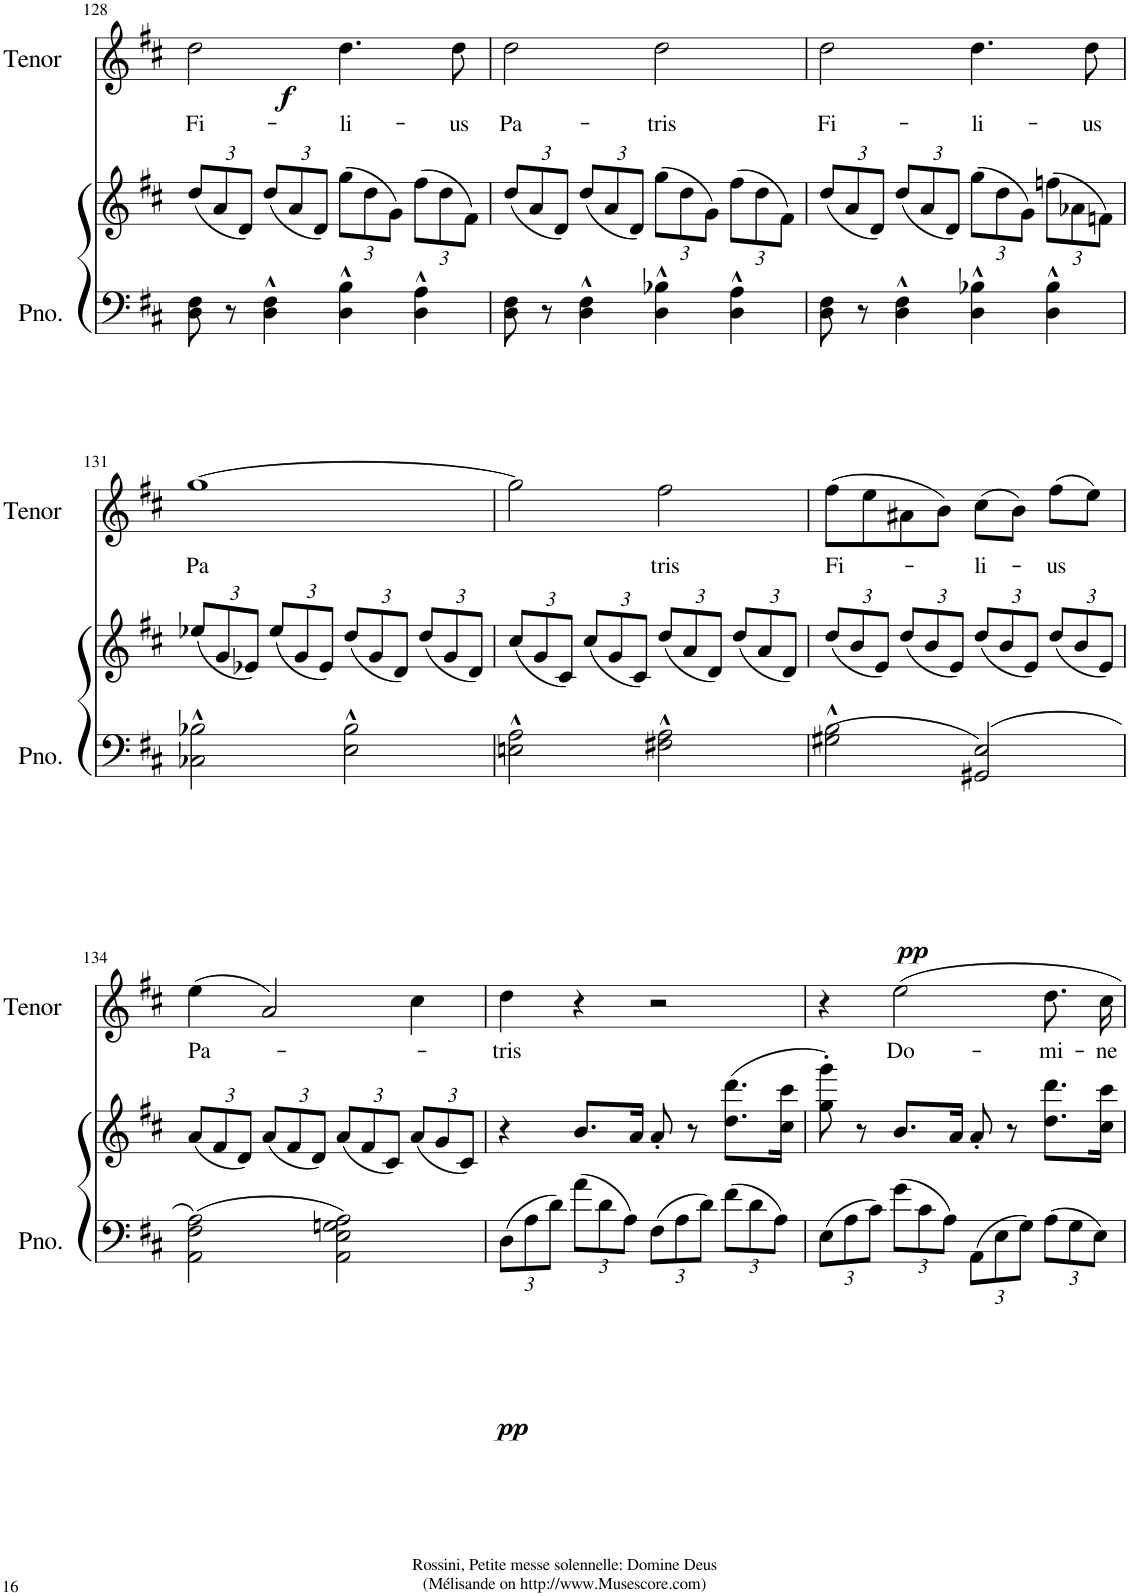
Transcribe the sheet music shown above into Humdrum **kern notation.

**kern	**dynam	**kern	**kern	**text	**dynam
*part3	*part3	*part2	*part1	*part1	*part1
*staff3	*staff3	*staff2	*staff1	*staff1	*staff1
*I"Piano	*	*I"Acoustic G	*I"Tenor	*	*
*I'Pno.	*	*	*I'Tenor	*	*
!!LO:PB:g=z
*clefF4	*	*clefG2	*clefG2	*	*
*k[f#c#]	*	*k[f#c#]	*k[f#c#]	*	*
*M4/4	*	*M4/4	*M4/4	*	*
*	*	*Xbrackettup	*	*	*
=128	=128	=128	=128	=128	=128
!	!	!	!	!LO:LY:b	!LO:DY:b
8D\ 8F#\	.	(12dd/L	2dd\	Fi-	f
.	.	12a/	.	.	.
8r	.	.	.	.	.
.	.	12d/J)	.	.	.
4D\^^ 4F#\^^	.	(12dd/L	.	.	.
.	.	12a/	.	.	.
.	.	12d/J)	.	.	.
!	!	!	!	!LO:LY:b	!
4D\^^ 4B\^^	.	(12gg\L	4.dd\	-li-	.
.	.	12dd\	.	.	.
.	.	12g\J)	.	.	.
4D\^^ 4A\^^	.	(12ff#\L	.	.	.
.	.	12dd\	.	.	.
!	!	!	!	!LO:LY:b	!
.	.	.	8dd\	-us	.
.	.	12f#\J)	.	.	.
=129	=129	=129	=129	=129	=129
!	!	!	!	!LO:LY:b	!
8D\ 8F#\	.	(12dd/L	2dd\	Pa-	.
.	.	12a/	.	.	.
8r	.	.	.	.	.
.	.	12d/J)	.	.	.
4D\^^ 4F#\^^	.	(12dd/L	.	.	.
.	.	12a/	.	.	.
.	.	12d/J)	.	.	.
!	!	!	!	!LO:LY:b	!
4D\^^ 4B-X\^^	.	(12gg\L	2dd\	-tris	.
.	.	12dd\	.	.	.
.	.	12g\J)	.	.	.
4D\^^ 4A\^^	.	(12ff#\L	.	.	.
.	.	12dd\	.	.	.
.	.	12f#\J)	.	.	.
=130	=130	=130	=130	=130	=130
!	!	!	!	!LO:LY:b	!
8D\ 8F#\	.	(12dd/L	2dd\	Fi-	.
.	.	12a/	.	.	.
8r	.	.	.	.	.
.	.	12d/J)	.	.	.
4D\^^ 4F#\^^	.	(12dd/L	.	.	.
.	.	12a/	.	.	.
.	.	12d/J)	.	.	.
!	!	!	!	!LO:LY:b	!
4D\^^ 4B-X\^^	.	(12gg\L	4.dd\	-li-	.
.	.	12dd\	.	.	.
.	.	12g\J)	.	.	.
4D\^^ 4B-\^^	.	(12ffn\L	.	.	.
.	.	12a-X\	.	.	.
!	!	!	!	!LO:LY:b	!
.	.	.	8dd\	-us	.
.	.	12fn\J)	.	.	.
!!LO:LB:g=z
=131	=131	=131	=131	=131	=131
!	!	!	!	!LO:LY:b	!
2C-X\^^ 2B-X\^^	.	(12ee-X/L	[1gg	Pa	.
.	.	12g/	.	.	.
.	.	12e-X/J)	.	.	.
.	.	(12ee-/L	.	.	.
.	.	12g/	.	.	.
.	.	12e-/J)	.	.	.
2E\^^ 2B-\^^	.	(12dd/L	.	.	.
.	.	12g/	.	.	.
.	.	12d/J)	.	.	.
.	.	(12dd/L	.	.	.
.	.	12g/	.	.	.
.	.	12d/J)	.	.	.
=132	=132	=132	=132	=132	=132
2En\^^ 2A\^^	.	(12cc#/L	2gg\]	.	.
.	.	12g/	.	.	.
.	.	12c#/J)	.	.	.
.	.	(12cc#/L	.	.	.
.	.	12g/	.	.	.
.	.	12c#/J)	.	.	.
!	!	!	!	!LO:LY:b	!
2F#X\^^ 2A\^^	.	(12dd/L	2ff#\	tris	.
.	.	12a/	.	.	.
.	.	12d/J)	.	.	.
.	.	(12dd/L	.	.	.
.	.	12a/	.	.	.
.	.	12d/J)	.	.	.
=133	=133	=133	=133	=133	=133
!	!LO:DY:b	!	!	!LO:LY:b	!
(2G#X\^^ 2B\^^	pp	(12dd/L	(8ff#\L	Fi-	.
.	.	12b/	.	.	.
.	.	.	8ee\	.	.
.	.	12e/J)	.	.	.
.	.	(12dd/L	8a#X\	.	.
.	.	12b/	.	.	.
.	.	.	8b\J)	.	.
.	.	12e/J)	.	.	.
!	!	!	!	!LO:LY:b	!
(2GG#X/ 2E/)	.	(12dd/L	(8cc#\L	-li-	.
.	.	12b/	.	.	.
.	.	.	8b\J)	.	.
.	.	12e/J)	.	.	.
!	!	!	!	!LO:LY:b	!
.	.	(12dd/L	(8ff#\L	-us	.
.	.	12b/	.	.	.
.	.	.	8ee\J)	.	.
.	.	12e/J)	.	.	.
!!LO:LB:g=z
=134	=134	=134	=134	=134	=134
!	!	!	!	!LO:LY:b	!
(2AA\ 2F#\ 2A\)	.	(12a/L	(4ee\	Pa-	.
.	.	12f#/	.	.	.
.	.	12d/J)	.	.	.
.	.	(12a/L	2a/)	.	.
.	.	12f#/	.	.	.
.	.	12d/J)	.	.	.
2AA\ 2E\ 2Gn\ 2A\)	.	(12a/L	.	.	.
.	.	12f#/	.	.	.
.	.	12c#/J)	.	.	.
.	.	(12a/L	4cc#\	.	.
.	.	12g/	.	.	.
.	.	12c#/J)	.	.	.
=135	=135	=135	=135	=135	=135
*Xbrackettup	*	*	*	*	*
!	!LO:DY:b	!	!	!LO:LY:b	!
(12D\L	pp	4r	4dd\	-tris	.
12A\	.	.	.	.	.
12d\J)	.	.	.	.	.
(12a\L	.	8.b/L	4r	.	.
12d\	.	.	.	.	.
12A\J)	.	.	.	.	.
.	.	16a/Jk	.	.	.
(12F#\L	.	8a'/	2r	.	.
12A\	.	.	.	.	.
.	.	8r	.	.	.
12d\J)	.	.	.	.	.
(12f#\L	.	(8.dd\ 8.ddd\L	.	.	.
12d\	.	.	.	.	.
12A\J)	.	.	.	.	.
.	.	16cc#\ 16ccc#\Jk	.	.	.
=136	=136	=136	=136	=136	=136
(12E\L	.	8gg\' 8ggg\')	4r	.	.
12A\	.	.	.	.	.
.	.	8r	.	.	.
12c#\J)	.	.	.	.	.
!	!	!	!	!LO:LY:b	!
(12g\L	.	8.b/L	2ee\	Do-	.
12c#\	.	.	.	.	.
12A\J)	.	.	.	.	.
.	.	16a/Jk	.	.	.
(12AA\L	.	8a'/	.	.	.
12E\	.	.	.	.	.
.	.	8r	.	.	.
12G\J)	.	.	.	.	.
!	!	!	!	!LO:LY:b	!
(12A\L	.	8.dd\ 8.ddd\L	8.dd\	-mi-	.
12G\	.	.	.	.	.
12E\J)	.	.	.	.	.
!	!	!	!	!LO:LY:b	!
.	.	16cc#\ 16ccc#\Jk	16cc#\	ne	.
=	=	=	=	=	=
*-	*-	*-	*-	*-	*-
